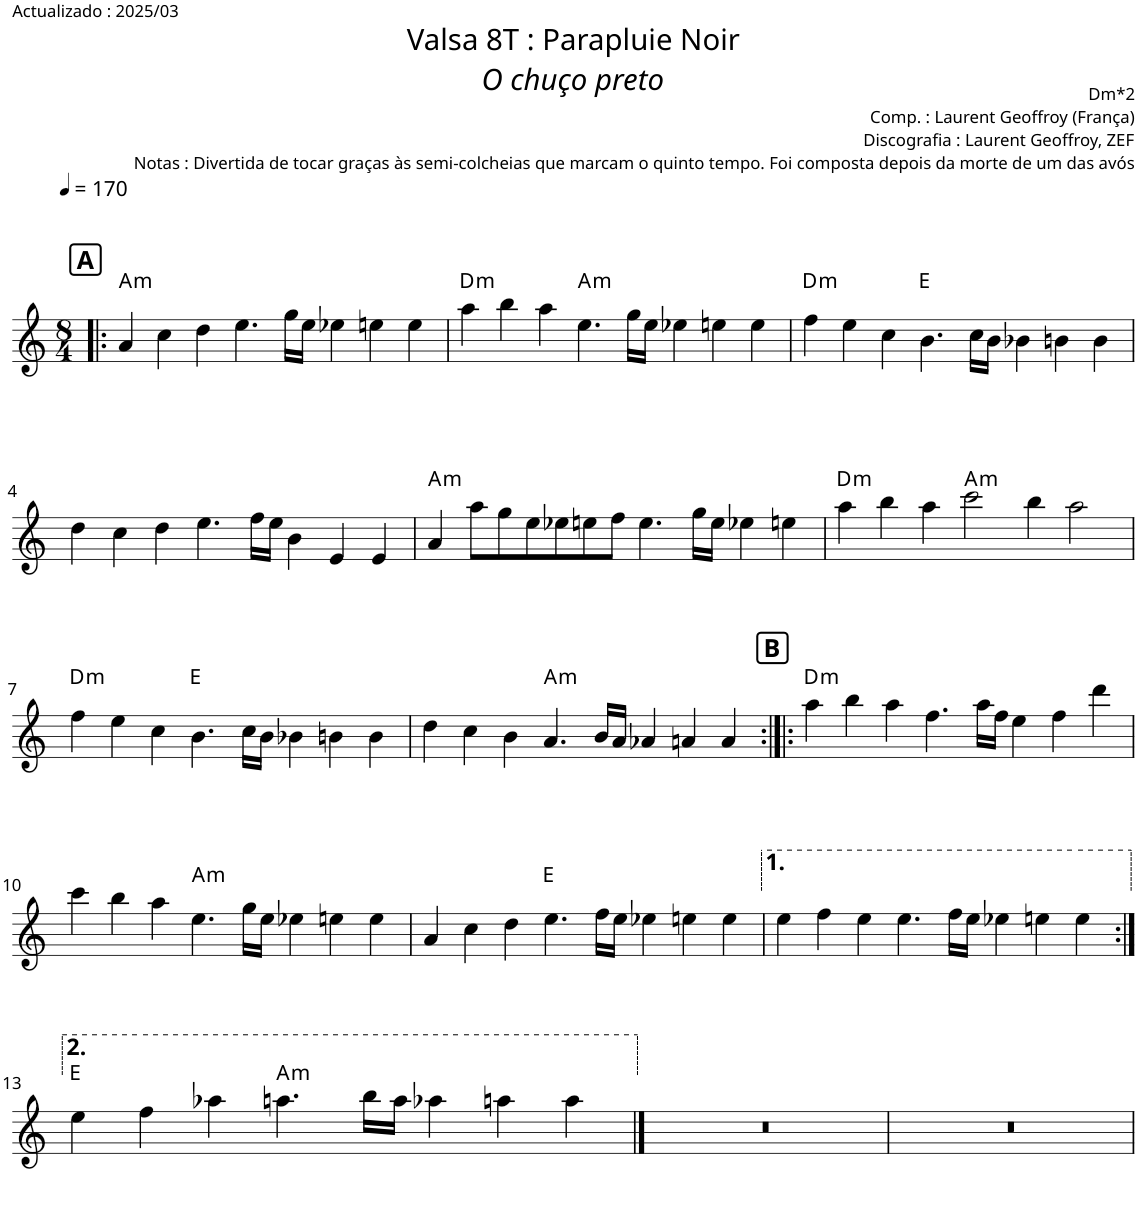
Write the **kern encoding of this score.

**kern	**harte
*part1	*part1
*staff1	*
*I"Piano	*
*I'Pno.	*
*clefG2	*
*k[]	*
*M8/4	*
*MM170	*
!!LO:REH:place=s1:a:B:cj:fs=12:t=A
=1!|:	=1!|:
!	!LO:H:kt=m
4a/	A:min
4cc\	.
4dd\	.
4.ee\	.
16gg\LL	.
16ee\JJ	.
4ee-X\	.
4een\	.
4ee\	.
=2	=2
!	!LO:H:kt=m
4aa\	D:min
4bb\	.
4aa\	.
!	!LO:H:kt=m
4.ee\	A:min
16gg\LL	.
16ee\JJ	.
4ee-X\	.
4een\	.
4ee\	.
=3	=3
!	!LO:H:kt=m
4ff\	D:min
4ee\	.
4cc\	.
4.b\	E:maj
16cc\LL	.
16b\JJ	.
4b-X\	.
4bn\	.
4b\	.
!!LO:LB:g=z
=4	=4
4dd\	.
4cc\	.
4dd\	.
4.ee\	.
16ff\LL	.
16ee\JJ	.
4b\	.
4e/	.
4e/	.
=5	=5
!	!LO:H:kt=m
4a/	A:min
8aa\L	.
8gg\	.
8ee\	.
8ee-X\	.
8een\	.
8ff\J	.
4.ee\	.
16gg\LL	.
16ee\JJ	.
4ee-X\	.
4een\	.
=6	=6
!	!LO:H:kt=m
4aa\	D:min
4bb\	.
4aa\	.
!	!LO:H:kt=m
2ccc\	A:min
4bb\	.
2aa\	.
!!LO:LB:g=z
=7	=7
!	!LO:H:kt=m
4ff\	D:min
4ee\	.
4cc\	.
4.b\	E:maj
16cc\LL	.
16b\JJ	.
4b-X\	.
4bn\	.
4b\	.
=8	=8
4dd\	.
4cc\	.
4b\	.
!	!LO:H:kt=m
4.a/	A:min
16b/LL	.
16a/JJ	.
4a-X/	.
4an/	.
4a/	.
!!LO:REH:place=s1:a:B:cj:fs=12:t=B
=9:|!|:	=9:|!|:
!	!LO:H:kt=m
4aa\	D:min
4bb\	.
4aa\	.
4.ff\	.
16aa\LL	.
16ff\JJ	.
4ee\	.
4ff\	.
4ddd\	.
!!LO:LB:g=z
=10	=10
4ccc\	.
4bb\	.
4aa\	.
!	!LO:H:kt=m
4.ee\	A:min
16gg\LL	.
16ee\JJ	.
4ee-X\	.
4een\	.
4ee\	.
=11	=11
4a/	.
4cc\	.
4dd\	.
4.ee\	E:maj
16ff\LL	.
16ee\JJ	.
4ee-X\	.
4een\	.
4ee\	.
=12	=12
4ee\	.
4ff\	.
4ee\	.
4.ee\	.
16ff\LL	.
16ee\JJ	.
4ee-X\	.
4een\	.
4ee\	.
!!LO:LB:g=z
=13:|!	=13:|!
4ee\	E:maj
4ff\	.
4aa-X\	.
!	!LO:H:kt=m
4.aan\	A:min
16bb\LL	.
16aa\JJ	.
4aa-X\	.
4aan\	.
4aa\	.
==14	==14
0r	.
=15	=15
0r	.
=	=
*-	*-
